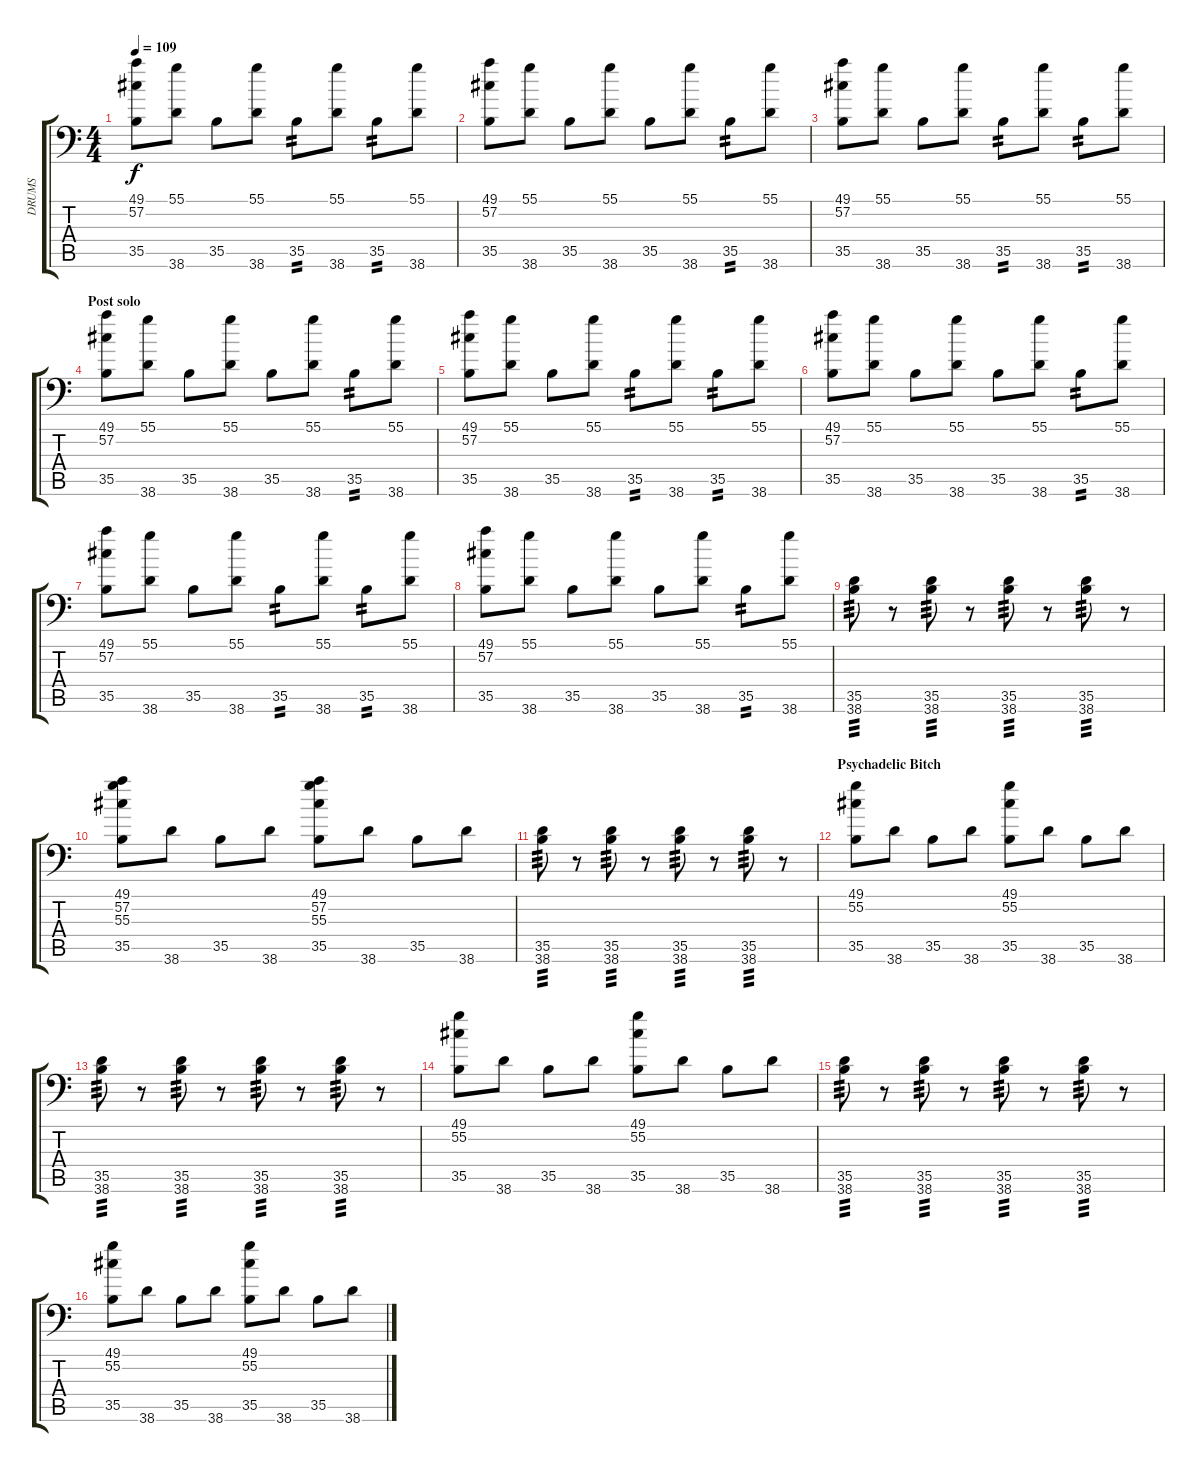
\track ("DRUMS" "DRUMS") {instrument acousticgrandpiano}
\staff {score tabs}
\tuning (C-1 C-1 C-1 C-1 C-1 C-1) {hide}
\ts (4 4)
\tempo 109
\clef f4
\ks c
(49.1 57.2 35.5).8{dy f} (55.1 38.6).8 35.5.8 (55.1 38.6).8 35.5.8{tp 2} (55.1 38.6).8 35.5.8{tp 2} (55.1 38.6).8 |
(49.1 57.2 35.5).8 (55.1 38.6).8 35.5.8 (55.1 38.6).8 35.5.8 (55.1 38.6).8 35.5.8{tp 2} (55.1 38.6).8 |
(49.1 57.2 35.5).8 (55.1 38.6).8 35.5.8 (55.1 38.6).8 35.5.8{tp 2} (55.1 38.6).8 35.5.8{tp 2} (55.1 38.6).8 |
\section ("" "Post solo")
(49.1 57.2 35.5).8 (55.1 38.6).8 35.5.8 (55.1 38.6).8 35.5.8 (55.1 38.6).8 35.5.8{tp 2} (55.1 38.6).8 |
(49.1 57.2 35.5).8 (55.1 38.6).8 35.5.8 (55.1 38.6).8 35.5.8{tp 2} (55.1 38.6).8 35.5.8{tp 2} (55.1 38.6).8 |
(49.1 57.2 35.5).8 (55.1 38.6).8 35.5.8 (55.1 38.6).8 35.5.8 (55.1 38.6).8 35.5.8{tp 2} (55.1 38.6).8 |
(49.1 57.2 35.5).8 (55.1 38.6).8 35.5.8 (55.1 38.6).8 35.5.8{tp 2} (55.1 38.6).8 35.5.8{tp 2} (55.1 38.6).8 |
(49.1 57.2 35.5).8 (55.1 38.6).8 35.5.8 (55.1 38.6).8 35.5.8 (55.1 38.6).8 35.5.8{tp 2} (55.1 38.6).8 |
(35.5 38.6).8{tp 3} r.8 (35.5 38.6).8{tp 3} r.8 (35.5 38.6).8{tp 3} r.8 (35.5 38.6).8{tp 3} r.8 |
(49.1 57.2 55.3 35.5).8 38.6.8 35.5.8 38.6.8 (49.1 57.2 55.3 35.5).8 38.6.8 35.5.8 38.6.8 |
(35.5 38.6).8{tp 3} r.8 (35.5 38.6).8{tp 3} r.8 (35.5 38.6).8{tp 3} r.8 (35.5 38.6).8{tp 3} r.8 |
\section ("" "Psychadelic Bitch")
(49.1 55.2 35.5).8 38.6.8 35.5.8 38.6.8 (49.1 55.2 35.5).8 38.6.8 35.5.8 38.6.8 |
(35.5 38.6).8{tp 3} r.8 (35.5 38.6).8{tp 3} r.8 (35.5 38.6).8{tp 3} r.8 (35.5 38.6).8{tp 3} r.8 |
(49.1 55.2 35.5).8 38.6.8 35.5.8 38.6.8 (49.1 55.2 35.5).8 38.6.8 35.5.8 38.6.8 |
(35.5 38.6).8{tp 3} r.8 (35.5 38.6).8{tp 3} r.8 (35.5 38.6).8{tp 3} r.8 (35.5 38.6).8{tp 3} r.8 |
(49.1 55.2 35.5).8 38.6.8 35.5.8 38.6.8 (49.1 55.2 35.5).8 38.6.8 35.5.8 38.6.8
